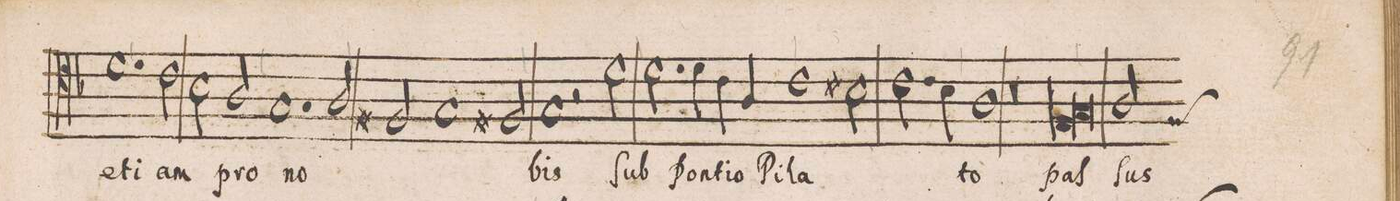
**kern	**text
*I"TENOR	*
*clefC4	*
*k[b-]	*
*met(c)	*
*M2/1	*
1.d	e-
=77	=77
2c\	-ti-
2B-\	-am
2A,/	pro
=78	=78
1.G	no-
2A/	.
=79	=79
2F#X/	.
1G	.
2F#X/	.
=80	=80
1G	-bis
2r	.
2d\	ſub
=81	=81
2.d\	pon-
4d\	-ti-
4c\	-o
4A/	Pi-
1c	-la-
=82	=82
2Bn\	.
2.c\	.
4B\	.
=83	=83
1A	-to
1r	.
=84	=84
1r	.
*lig	*
1F	paſ-
=85	=85
1G	.
*Xlig	*
*custos:F	*
2A/	-ſus
*-	*-
